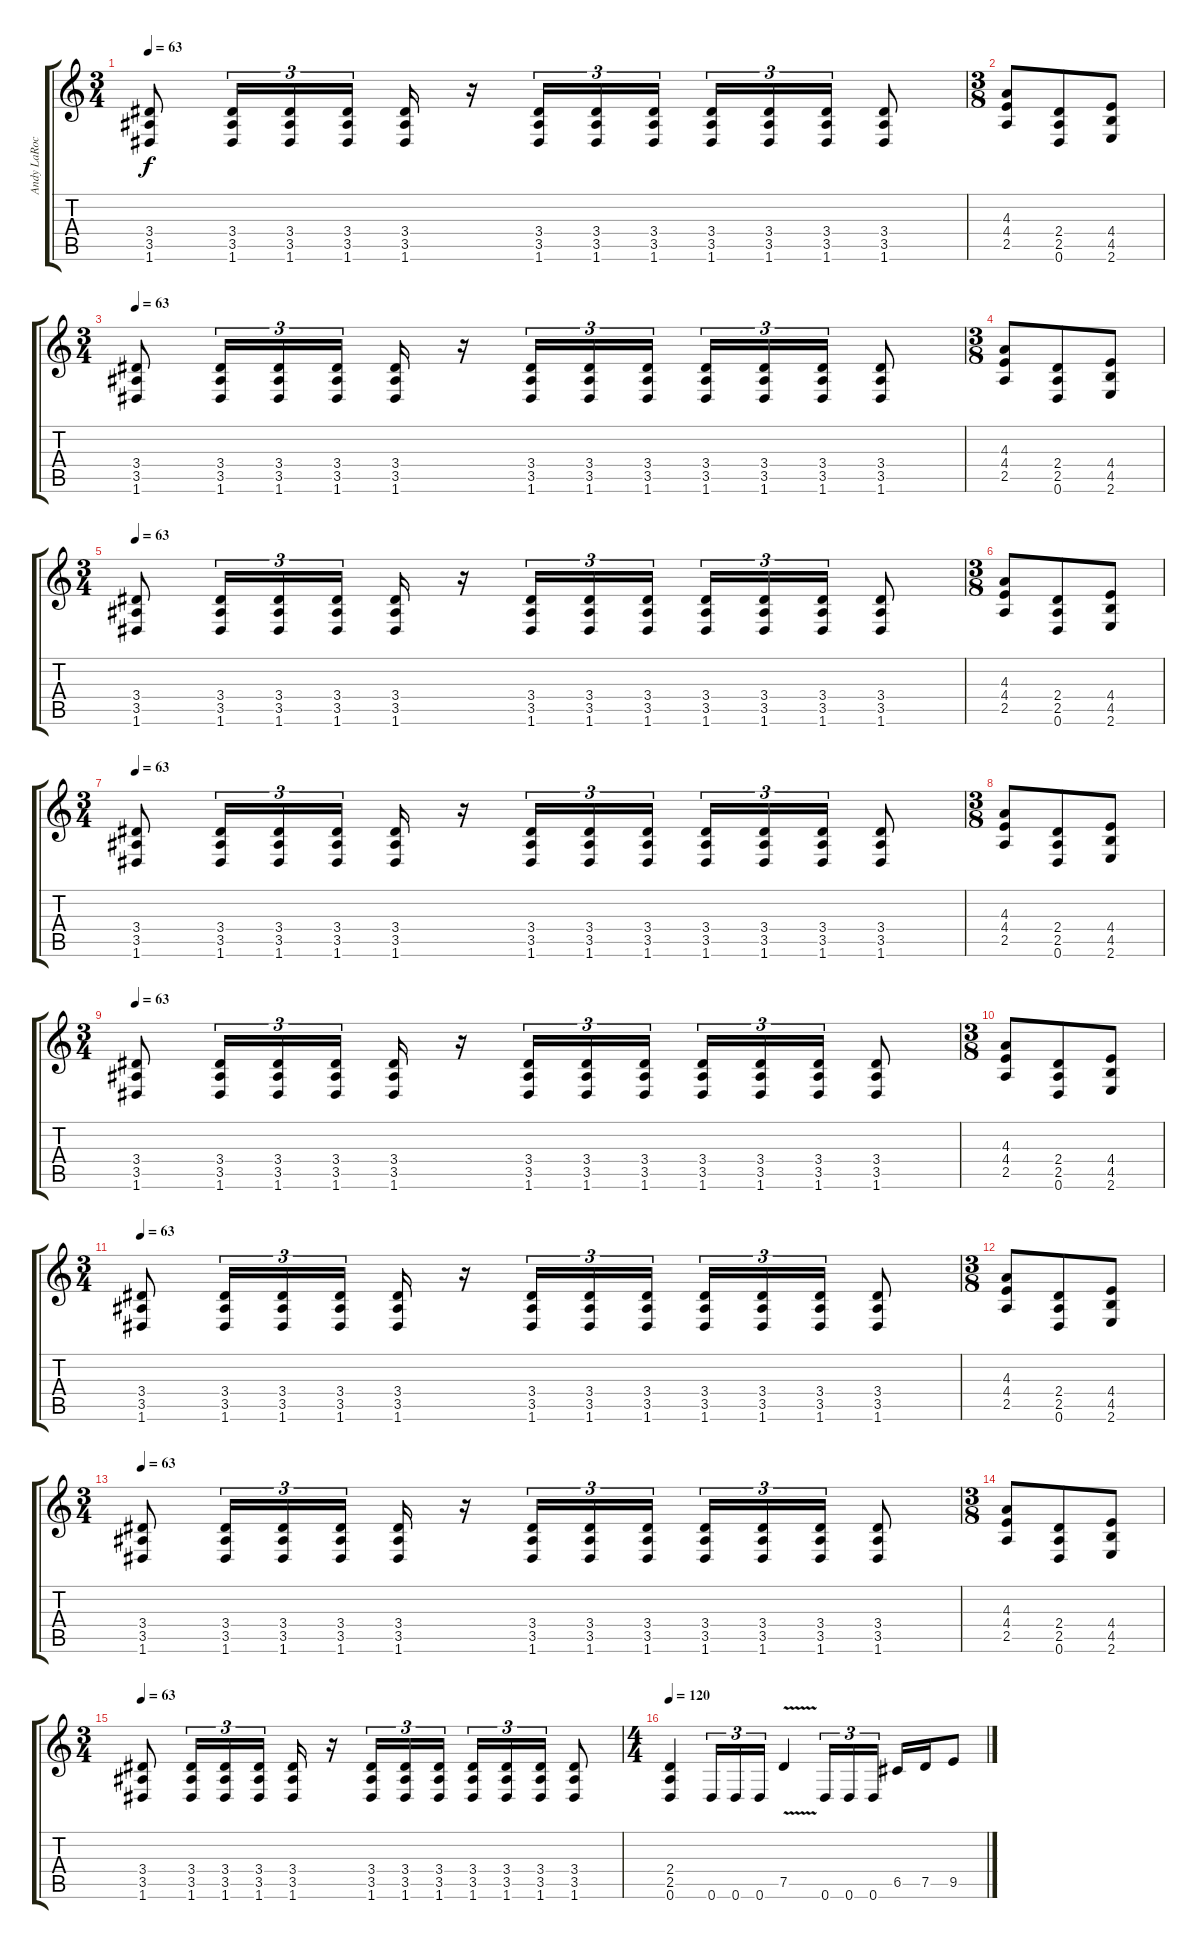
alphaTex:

\track ("Andy LaRocque" "Andy LaRoc") {instrument distortionguitar}
\staff {score tabs}
\tuning (D4 A3 F3 C3 G2 D2) {hide}
\ts (3 4)
\tempo 63
\clef g2
\ks c
(3.4 3.5 1.6).8{dy f} (3.4 3.5 1.6).16{tu (3 2)} (3.4 3.5 1.6).16{tu (3 2)} (3.4 3.5 1.6).16{tu (3 2)} (3.4 3.5 1.6).16 r.16 (3.4 3.5 1.6).16{tu (3 2)} (3.4 3.5 1.6).16{tu (3 2)} (3.4 3.5 1.6).16{tu (3 2)} (3.4 3.5 1.6).16{tu (3 2)} (3.4 3.5 1.6).16{tu (3 2)} (3.4 3.5 1.6).16{tu (3 2)} (3.4 3.5 1.6).8 |
\ts (3 8)
(4.3 4.4 2.5).8 (2.4 2.5 0.6).8 (4.4 4.5 2.6).8 |
\ts (3 4)
\tempo 63
(3.4 3.5 1.6).8 (3.4 3.5 1.6).16{tu (3 2)} (3.4 3.5 1.6).16{tu (3 2)} (3.4 3.5 1.6).16{tu (3 2)} (3.4 3.5 1.6).16 r.16 (3.4 3.5 1.6).16{tu (3 2)} (3.4 3.5 1.6).16{tu (3 2)} (3.4 3.5 1.6).16{tu (3 2)} (3.4 3.5 1.6).16{tu (3 2)} (3.4 3.5 1.6).16{tu (3 2)} (3.4 3.5 1.6).16{tu (3 2)} (3.4 3.5 1.6).8 |
\ts (3 8)
(4.3 4.4 2.5).8 (2.4 2.5 0.6).8 (4.4 4.5 2.6).8 |
\ts (3 4)
\tempo 63
(3.4 3.5 1.6).8 (3.4 3.5 1.6).16{tu (3 2)} (3.4 3.5 1.6).16{tu (3 2)} (3.4 3.5 1.6).16{tu (3 2)} (3.4 3.5 1.6).16 r.16 (3.4 3.5 1.6).16{tu (3 2)} (3.4 3.5 1.6).16{tu (3 2)} (3.4 3.5 1.6).16{tu (3 2)} (3.4 3.5 1.6).16{tu (3 2)} (3.4 3.5 1.6).16{tu (3 2)} (3.4 3.5 1.6).16{tu (3 2)} (3.4 3.5 1.6).8 |
\ts (3 8)
(4.3 4.4 2.5).8 (2.4 2.5 0.6).8 (4.4 4.5 2.6).8 |
\ts (3 4)
\tempo 63
(3.4 3.5 1.6).8 (3.4 3.5 1.6).16{tu (3 2)} (3.4 3.5 1.6).16{tu (3 2)} (3.4 3.5 1.6).16{tu (3 2)} (3.4 3.5 1.6).16 r.16 (3.4 3.5 1.6).16{tu (3 2)} (3.4 3.5 1.6).16{tu (3 2)} (3.4 3.5 1.6).16{tu (3 2)} (3.4 3.5 1.6).16{tu (3 2)} (3.4 3.5 1.6).16{tu (3 2)} (3.4 3.5 1.6).16{tu (3 2)} (3.4 3.5 1.6).8 |
\ts (3 8)
(4.3 4.4 2.5).8 (2.4 2.5 0.6).8 (4.4 4.5 2.6).8 |
\ts (3 4)
\tempo 63
(3.4 3.5 1.6).8 (3.4 3.5 1.6).16{tu (3 2)} (3.4 3.5 1.6).16{tu (3 2)} (3.4 3.5 1.6).16{tu (3 2)} (3.4 3.5 1.6).16 r.16 (3.4 3.5 1.6).16{tu (3 2)} (3.4 3.5 1.6).16{tu (3 2)} (3.4 3.5 1.6).16{tu (3 2)} (3.4 3.5 1.6).16{tu (3 2)} (3.4 3.5 1.6).16{tu (3 2)} (3.4 3.5 1.6).16{tu (3 2)} (3.4 3.5 1.6).8 |
\ts (3 8)
(4.3 4.4 2.5).8 (2.4 2.5 0.6).8 (4.4 4.5 2.6).8 |
\ts (3 4)
\tempo 63
(3.4 3.5 1.6).8 (3.4 3.5 1.6).16{tu (3 2)} (3.4 3.5 1.6).16{tu (3 2)} (3.4 3.5 1.6).16{tu (3 2)} (3.4 3.5 1.6).16 r.16 (3.4 3.5 1.6).16{tu (3 2)} (3.4 3.5 1.6).16{tu (3 2)} (3.4 3.5 1.6).16{tu (3 2)} (3.4 3.5 1.6).16{tu (3 2)} (3.4 3.5 1.6).16{tu (3 2)} (3.4 3.5 1.6).16{tu (3 2)} (3.4 3.5 1.6).8 |
\ts (3 8)
(4.3 4.4 2.5).8 (2.4 2.5 0.6).8 (4.4 4.5 2.6).8 |
\ts (3 4)
\tempo 63
(3.4 3.5 1.6).8 (3.4 3.5 1.6).16{tu (3 2)} (3.4 3.5 1.6).16{tu (3 2)} (3.4 3.5 1.6).16{tu (3 2)} (3.4 3.5 1.6).16 r.16 (3.4 3.5 1.6).16{tu (3 2)} (3.4 3.5 1.6).16{tu (3 2)} (3.4 3.5 1.6).16{tu (3 2)} (3.4 3.5 1.6).16{tu (3 2)} (3.4 3.5 1.6).16{tu (3 2)} (3.4 3.5 1.6).16{tu (3 2)} (3.4 3.5 1.6).8 |
\ts (3 8)
(4.3 4.4 2.5).8 (2.4 2.5 0.6).8 (4.4 4.5 2.6).8 |
\ts (3 4)
\tempo 63
(3.4 3.5 1.6).8 (3.4 3.5 1.6).16{tu (3 2)} (3.4 3.5 1.6).16{tu (3 2)} (3.4 3.5 1.6).16{tu (3 2)} (3.4 3.5 1.6).16 r.16 (3.4 3.5 1.6).16{tu (3 2)} (3.4 3.5 1.6).16{tu (3 2)} (3.4 3.5 1.6).16{tu (3 2)} (3.4 3.5 1.6).16{tu (3 2)} (3.4 3.5 1.6).16{tu (3 2)} (3.4 3.5 1.6).16{tu (3 2)} (3.4 3.5 1.6).8 |
\ts (4 4)
\tempo 120
(2.4 2.5 0.6).4 0.6.16{tu (3 2)} 0.6.16{tu (3 2)} 0.6.16{tu (3 2)} 7.5{v}.4 0.6.16{tu (3 2)} 0.6.16{tu (3 2)} 0.6.16{tu (3 2)} 6.5.16 7.5.16 9.5.8
